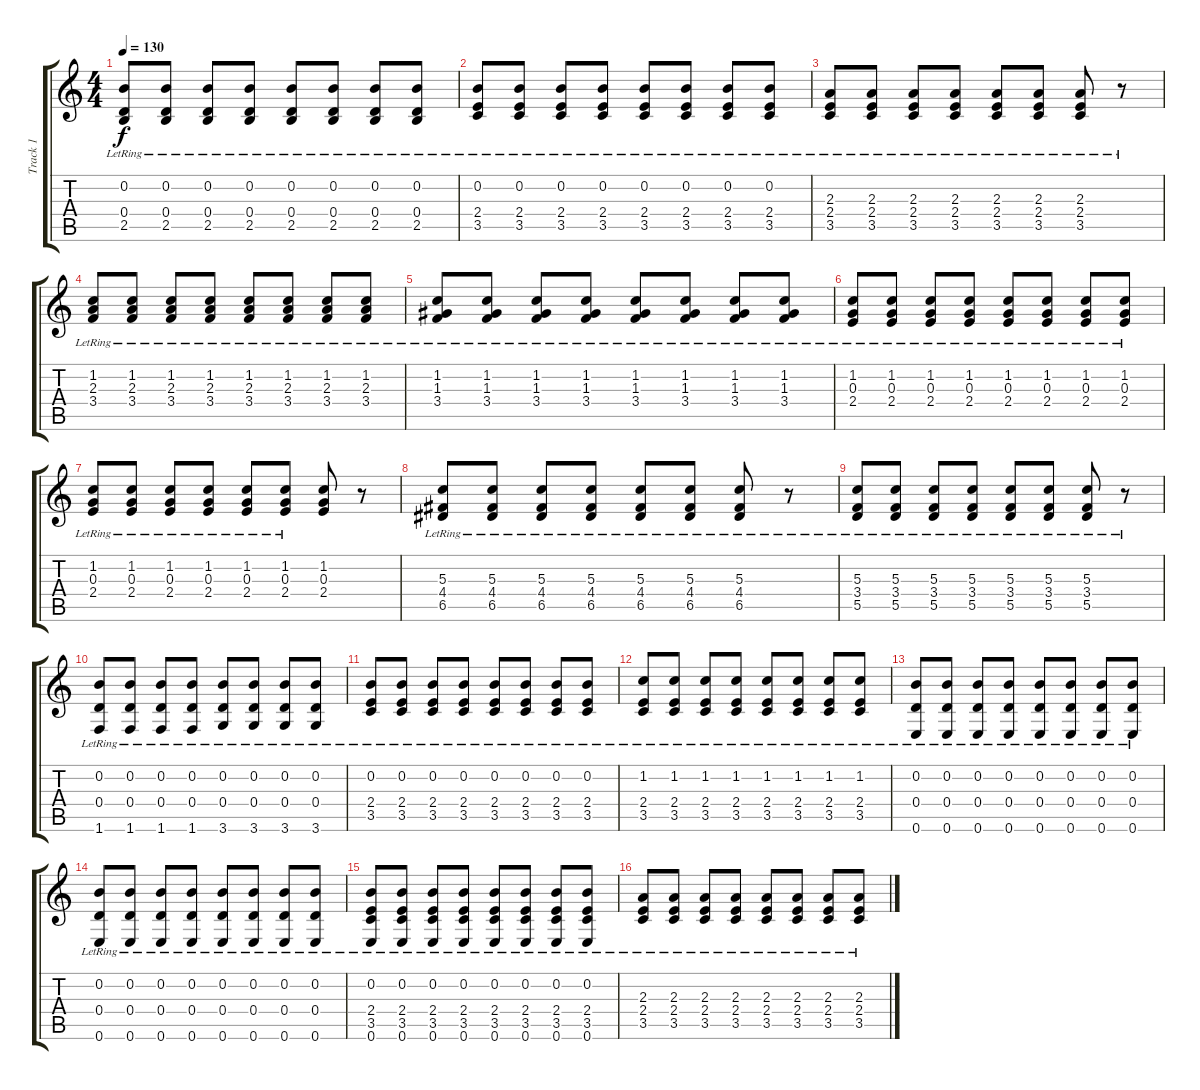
\track ("Track 1" "Track 1") {instrument electricguitarjazz}
\staff {score tabs}
\tuning (E4 B3 G3 D3 A2 E2) {hide}
\ts (4 4)
\tempo 130
\clef g2
\ks c
(0.2{lr} 0.4{lr} 2.5).8{dy f} (0.2{lr} 0.4{lr} 2.5).8 (0.2{lr} 0.4{lr} 2.5).8 (0.2{lr} 0.4{lr} 2.5).8 (0.2{lr} 0.4{lr} 2.5).8 (0.2{lr} 0.4{lr} 2.5).8 (0.2{lr} 0.4{lr} 2.5).8 (0.2{lr} 0.4{lr} 2.5).8 |
(0.2{lr} 2.4{lr} 3.5{lr}).8 (0.2{lr} 2.4{lr} 3.5{lr}).8 (0.2{lr} 2.4{lr} 3.5{lr}).8 (0.2{lr} 2.4{lr} 3.5{lr}).8 (0.2{lr} 2.4{lr} 3.5{lr}).8 (0.2{lr} 2.4{lr} 3.5{lr}).8 (0.2{lr} 2.4{lr} 3.5{lr}).8 (0.2{lr} 2.4{lr} 3.5{lr}).8 |
(2.3{lr} 2.4{lr} 3.5{lr}).8 (2.3{lr} 2.4{lr} 3.5{lr}).8 (2.3{lr} 2.4{lr} 3.5{lr}).8 (2.3{lr} 2.4{lr} 3.5{lr}).8 (2.3{lr} 2.4{lr} 3.5{lr}).8 (2.3{lr} 2.4{lr} 3.5{lr}).8 (2.3{lr} 2.4{lr} 3.5{lr}).8 r.8 |
(1.2{lr} 2.3{lr} 3.4{lr}).8 (1.2{lr} 2.3{lr} 3.4{lr}).8 (1.2{lr} 2.3{lr} 3.4{lr}).8 (1.2{lr} 2.3{lr} 3.4{lr}).8 (1.2{lr} 2.3{lr} 3.4{lr}).8 (1.2{lr} 2.3{lr} 3.4{lr}).8 (1.2{lr} 2.3{lr} 3.4{lr}).8 (1.2{lr} 2.3{lr} 3.4{lr}).8 |
(1.2{lr} 1.3{lr} 3.4{lr}).8 (1.2{lr} 1.3{lr} 3.4{lr}).8 (1.2{lr} 1.3{lr} 3.4{lr}).8 (1.2{lr} 1.3{lr} 3.4{lr}).8 (1.2{lr} 1.3{lr} 3.4{lr}).8 (1.2{lr} 1.3{lr} 3.4{lr}).8 (1.2{lr} 1.3{lr} 3.4{lr}).8 (1.2{lr} 1.3{lr} 3.4{lr}).8 |
(1.2{lr} 0.3{lr} 2.4{lr}).8 (1.2{lr} 0.3{lr} 2.4{lr}).8 (1.2{lr} 0.3{lr} 2.4{lr}).8 (1.2{lr} 0.3{lr} 2.4{lr}).8 (1.2{lr} 0.3{lr} 2.4{lr}).8 (1.2{lr} 0.3{lr} 2.4{lr}).8 (1.2{lr} 0.3{lr} 2.4{lr}).8 (1.2{lr} 0.3{lr} 2.4{lr}).8 |
(1.2{lr} 0.3{lr} 2.4{lr}).8 (1.2{lr} 0.3{lr} 2.4{lr}).8 (1.2{lr} 0.3{lr} 2.4{lr}).8 (1.2{lr} 0.3{lr} 2.4{lr}).8 (1.2{lr} 0.3{lr} 2.4{lr}).8 (1.2{lr} 0.3{lr} 2.4{lr}).8 (1.2 0.3 2.4).8 r.8 |
(5.3{lr} 4.4{lr} 6.5{lr}).8 (5.3{lr} 4.4{lr} 6.5{lr}).8 (5.3{lr} 4.4{lr} 6.5{lr}).8 (5.3{lr} 4.4{lr} 6.5{lr}).8 (5.3{lr} 4.4{lr} 6.5{lr}).8 (5.3{lr} 4.4{lr} 6.5{lr}).8 (5.3{lr} 4.4{lr} 6.5{lr}).8 r.8 |
(5.3{lr} 3.4{lr} 5.5{lr}).8 (5.3{lr} 3.4{lr} 5.5{lr}).8 (5.3{lr} 3.4{lr} 5.5{lr}).8 (5.3{lr} 3.4{lr} 5.5{lr}).8 (5.3{lr} 3.4{lr} 5.5{lr}).8 (5.3{lr} 3.4{lr} 5.5{lr}).8 (5.3{lr} 3.4{lr} 5.5{lr}).8 r.8 |
(0.2{lr} 0.4{lr} 1.6{lr}).8 (0.2{lr} 0.4{lr} 1.6{lr}).8 (0.2{lr} 0.4{lr} 1.6{lr}).8 (0.2{lr} 0.4{lr} 1.6{lr}).8 (0.2{lr} 0.4{lr} 3.6{lr}).8 (0.2{lr} 0.4{lr} 3.6{lr}).8 (0.2{lr} 0.4{lr} 3.6{lr}).8 (0.2{lr} 0.4{lr} 3.6{lr}).8 |
(0.2{lr} 2.4{lr} 3.5{lr}).8 (0.2{lr} 2.4{lr} 3.5{lr}).8 (0.2{lr} 2.4{lr} 3.5{lr}).8 (0.2{lr} 2.4{lr} 3.5{lr}).8 (0.2{lr} 2.4{lr} 3.5{lr}).8 (0.2{lr} 2.4{lr} 3.5{lr}).8 (0.2{lr} 2.4{lr} 3.5{lr}).8 (0.2{lr} 2.4{lr} 3.5{lr}).8 |
(1.2{lr} 2.4{lr} 3.5{lr}).8 (1.2{lr} 2.4{lr} 3.5{lr}).8 (1.2{lr} 2.4{lr} 3.5{lr}).8 (1.2{lr} 2.4{lr} 3.5{lr}).8 (1.2{lr} 2.4{lr} 3.5{lr}).8 (1.2{lr} 2.4{lr} 3.5{lr}).8 (1.2{lr} 2.4{lr} 3.5{lr}).8 (1.2{lr} 2.4{lr} 3.5{lr}).8 |
(0.2{lr} 0.4{lr} 0.6{lr}).8 (0.2{lr} 0.4{lr} 0.6{lr}).8 (0.2{lr} 0.4{lr} 0.6{lr}).8 (0.2{lr} 0.4{lr} 0.6{lr}).8 (0.2{lr} 0.4{lr} 0.6{lr}).8 (0.2{lr} 0.4{lr} 0.6{lr}).8 (0.2{lr} 0.4{lr} 0.6{lr}).8 (0.2{lr} 0.4{lr} 0.6{lr}).8 |
(0.2{lr} 0.4{lr} 0.6{lr}).8 (0.2{lr} 0.4{lr} 0.6{lr}).8 (0.2{lr} 0.4{lr} 0.6{lr}).8 (0.2{lr} 0.4{lr} 0.6{lr}).8 (0.2{lr} 0.4{lr} 0.6{lr}).8 (0.2{lr} 0.4{lr} 0.6{lr}).8 (0.2{lr} 0.4{lr} 0.6{lr}).8 (0.2{lr} 0.4{lr} 0.6{lr}).8 |
(0.2{lr} 2.4{lr} 3.5{lr} 0.6).8 (0.2{lr} 2.4{lr} 3.5{lr} 0.6).8 (0.2{lr} 2.4{lr} 3.5{lr} 0.6).8 (0.2{lr} 2.4{lr} 3.5{lr} 0.6).8 (0.2 2.4{lr} 3.5{lr} 0.6).8 (0.2 2.4{lr} 3.5{lr} 0.6).8 (0.2 2.4{lr} 3.5{lr} 0.6).8 (0.2 2.4{lr} 3.5{lr} 0.6).8 |
(2.3{lr} 2.4{lr} 3.5{lr}).8 (2.3{lr} 2.4{lr} 3.5{lr}).8 (2.3{lr} 2.4{lr} 3.5{lr}).8 (2.3{lr} 2.4{lr} 3.5{lr}).8 (2.3{lr} 2.4{lr} 3.5{lr}).8 (2.3{lr} 2.4{lr} 3.5{lr}).8 (2.3{lr} 2.4{lr} 3.5{lr}).8 (2.3{lr} 2.4{lr} 3.5{lr}).8
